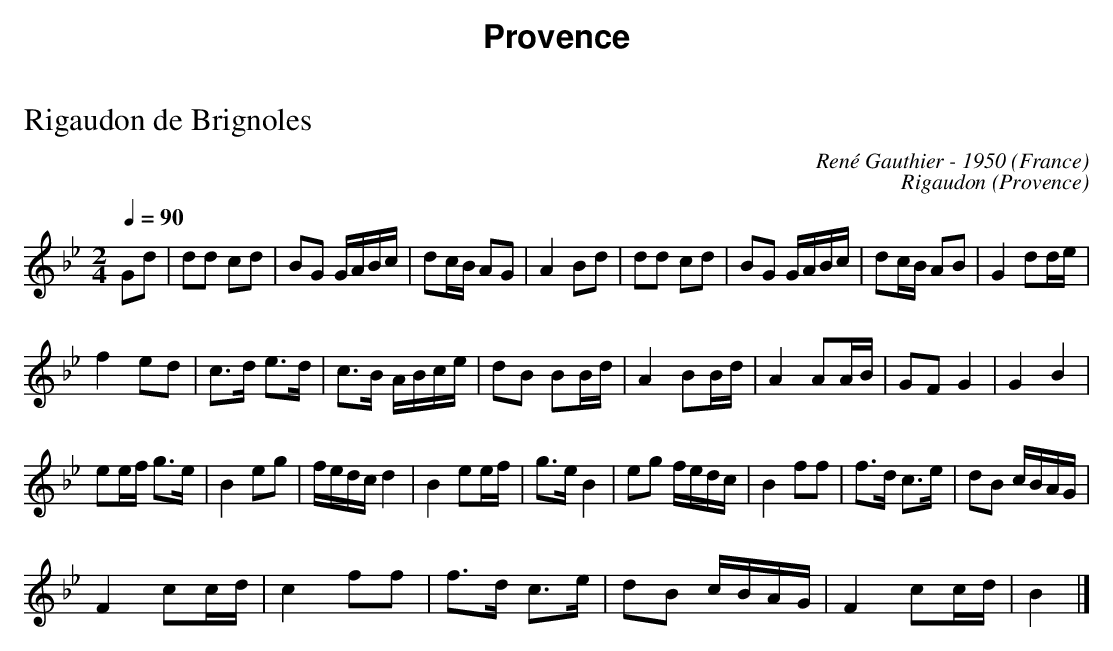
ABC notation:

X:1
T:Rigaudon de Brignoles
O:France
C: René Gauthier - 1950
M:2/4
L:1/8
Q:1/4=90
K:Bbmajor
Gd|dd cd|BG G/A/B/c/|dc/B/ AG|A2 Bd|dd cd|BG G/A/B/c/|dc/B/ AB|G2 dd/e/|
f2 ed|c>d e>d|c>B A/B/c/e/|dB BB/d/|A2 BB/d/|A2 AA/B/|GF G2|G2 B2|
ee/f/ g>e| B2 eg|f/e/d/c/ d2|B2 ee/f/|g>e B2|eg f/e/d/c/|B2 ff|f>d c>e|dB c/B/A/G/|
F2 cc/d/|c2 ff|f>d c>e|dB c/B/A/G/|F2 cc/d/|B2|]
